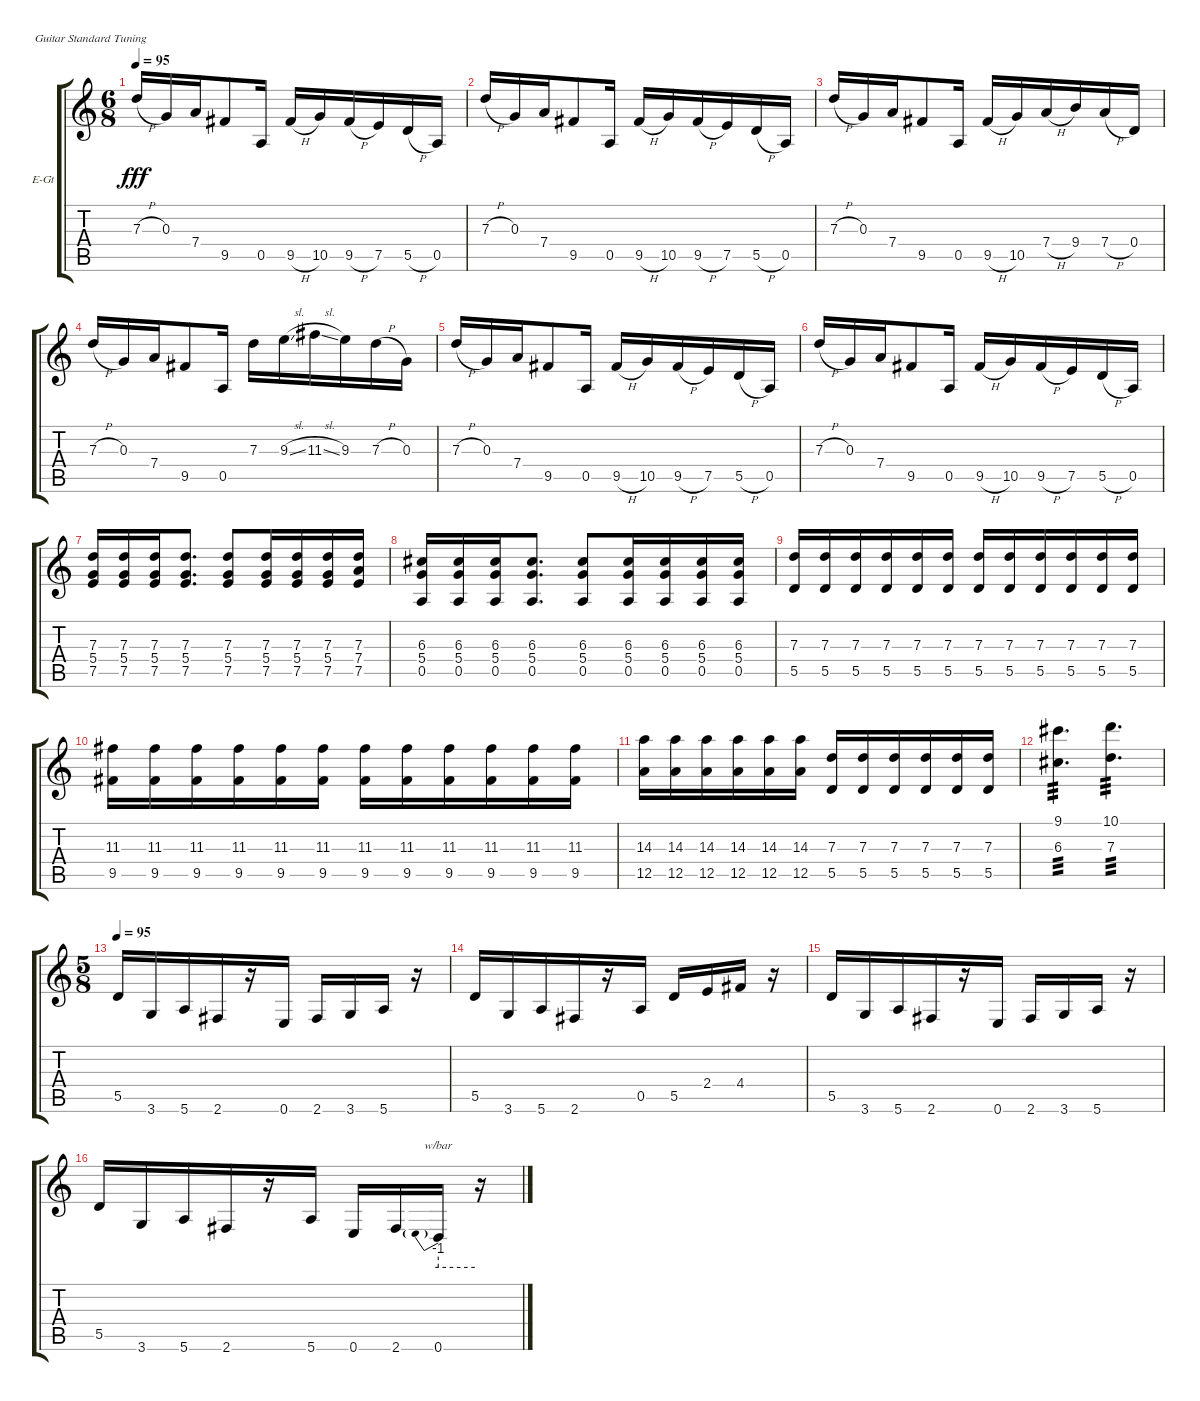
\bracketExtendMode groupsimilarinstruments
\firstSystemTrackNameOrientation horizontal
\otherSystemsTrackNameOrientation horizontal
\track ("Thomas Erak" "E-Gt") {instrument overdrivenguitar}
\staff {score tabs}
\tuning (E4 B3 G3 D3 A2 E2)
\ts (6 8)
\tempo 95
\clef g2
\ks c
7.3{h}.16{dy fff} 0.3.16 7.4.16 9.5.8 0.5.16 9.5{h}.16 10.5.16 9.5{h}.16 7.5.16 5.5{h}.16 0.5.16 |
7.3{h}.16 0.3.16 7.4.16 9.5.8 0.5.16 9.5{h}.16 10.5.16 9.5{h}.16 7.5.16 5.5{h}.16 0.5.16 |
7.3{h}.16 0.3.16 7.4.16 9.5.8 0.5.16 9.5{h}.16 10.5.16 7.4{h}.16 9.4.16 7.4{h}.16 0.4.16 |
7.3{h}.16 0.3.16 7.4.16 9.5.8 0.5.16 7.3.16 9.3{sl}.16 11.3{sl}.16 9.3.16 7.3{h}.16 0.3.16 |
7.3{h}.16 0.3.16 7.4.16 9.5.8 0.5.16 9.5{h}.16 10.5.16 9.5{h}.16 7.5.16 5.5{h}.16 0.5.16 |
7.3{h}.16 0.3.16 7.4.16 9.5.8 0.5.16 9.5{h}.16 10.5.16 9.5{h}.16 7.5.16 5.5{h}.16 0.5.16 |
(7.3 5.4 7.5).16 (7.3 5.4 7.5).16 (7.3 5.4 7.5).16 (7.3 5.4 7.5).8{d} (7.3 5.4 7.5).8 (7.3 5.4 7.5).16 (7.3 5.4 7.5).16 (7.3 5.4 7.5).16 (7.3 7.4 7.5).16 |
(6.3 5.4 0.5).16 (6.3 5.4 0.5).16 (6.3 5.4 0.5).16 (6.3 5.4 0.5).8{d} (6.3 5.4 0.5).8 (6.3 5.4 0.5).16 (6.3 5.4 0.5).16 (6.3 5.4 0.5).16 (6.3 5.4 0.5).16 |
(7.3 5.5).16 (7.3 5.5).16 (7.3 5.5).16 (7.3 5.5).16 (7.3 5.5).16 (7.3 5.5).16 (7.3 5.5).16 (7.3 5.5).16 (7.3 5.5).16 (7.3 5.5).16 (7.3 5.5).16 (7.3 5.5).16 |
(11.3 9.5).16 (11.3 9.5).16 (11.3 9.5).16 (11.3 9.5).16 (11.3 9.5).16 (11.3 9.5).16 (11.3 9.5).16 (11.3 9.5).16 (11.3 9.5).16 (11.3 9.5).16 (11.3 9.5).16 (11.3 9.5).16 |
(14.3 12.5).16 (14.3 12.5).16 (14.3 12.5).16 (14.3 12.5).16 (14.3 12.5).16 (14.3 12.5).16 (7.3 5.5).16 (7.3 5.5).16 (7.3 5.5).16 (7.3 5.5).16 (7.3 5.5).16 (7.3 5.5).16 |
(9.1 6.3).4{d tp 3} (10.1 7.3).4{d tp 3} |
\ts (5 8)
\beaming (8 3 3)
\tempo 95
5.5.16 3.6.16 5.6.16 2.6.16 r.16 0.6.16 2.6.16 3.6.16 5.6.16 r.16 |
5.5.16 3.6.16 5.6.16 2.6.16 r.16 0.5.16 5.5.16 2.4.16 4.4.16 r.16 |
5.5.16 3.6.16 5.6.16 2.6.16 r.16 0.6.16 2.6.16 3.6.16 5.6.16 r.16 |
5.5.16 3.6.16 5.6.16 2.6.16 r.16 5.6.16 0.6.16 2.6.16 0.6.16{tbe (predive default 0 -4 60 -4)} r.16
